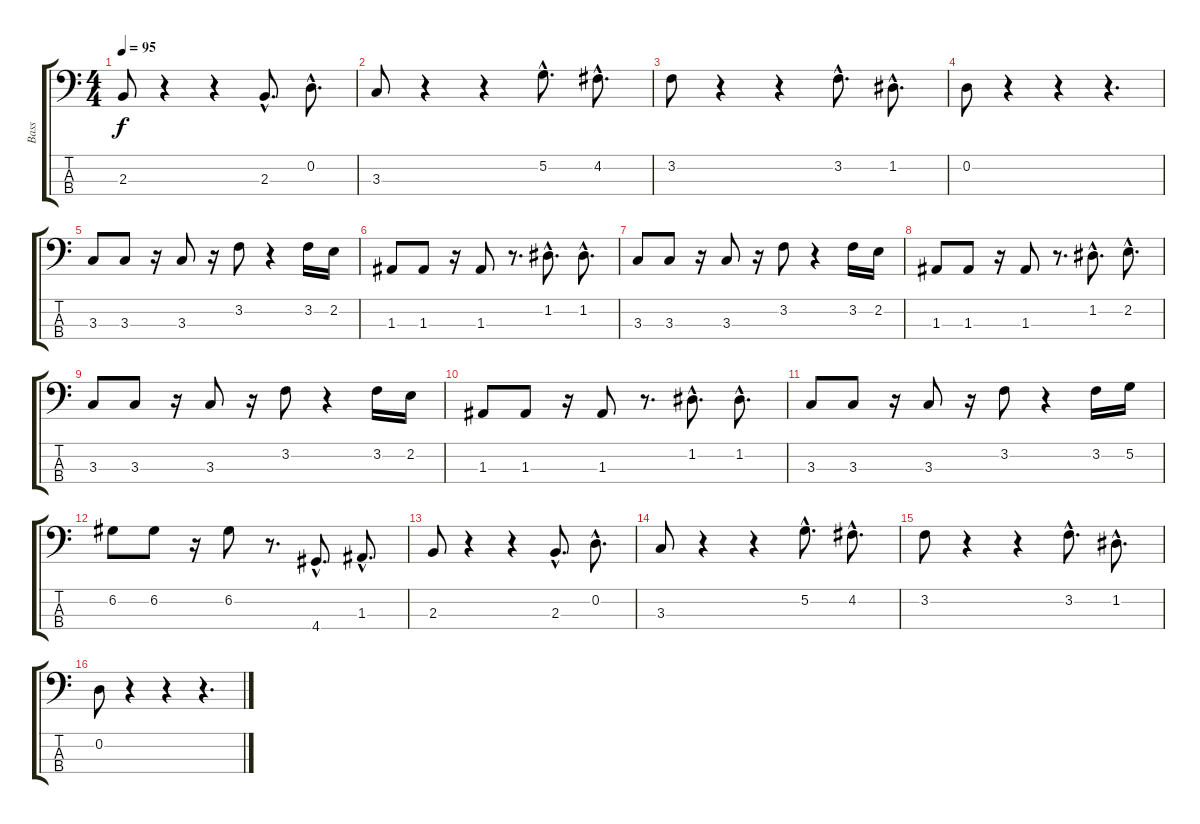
\track ("Bass" "Bass") {instrument electricbassfinger}
\staff {score tabs}
\tuning (G2 D2 A1 E1) {hide}
\ts (4 4)
\tempo 95
\clef f4
\ks c
2.3.8{dy f} r.4 r.4 2.3{hac}.8{d} 0.2{hac}.8{d} |
3.3.8 r.4 r.4 5.2{hac}.8{d} 4.2{hac}.8{d} |
3.2.8 r.4 r.4 3.2{hac}.8{d} 1.2{hac}.8{d} |
0.2.8 r.4 r.4 r.4{d} |
3.3.8 3.3.8 r.16 3.3.8 r.16 3.2.8 r.4 3.2.16 2.2.16 |
1.3.8 1.3.8 r.16 1.3.8 r.8{d} 1.2{hac}.8{d} 1.2{hac}.8{d} |
3.3.8 3.3.8 r.16 3.3.8 r.16 3.2.8 r.4 3.2.16 2.2.16 |
1.3.8 1.3.8 r.16 1.3.8 r.8{d} 1.2{hac}.8{d} 2.2{hac}.8{d} |
3.3.8 3.3.8 r.16 3.3.8 r.16 3.2.8 r.4 3.2.16 2.2.16 |
1.3.8 1.3.8 r.16 1.3.8 r.8{d} 1.2{hac}.8{d} 1.2{hac}.8{d} |
3.3.8 3.3.8 r.16 3.3.8 r.16 3.2.8 r.4 3.2.16 5.2.16 |
6.2.8 6.2.8 r.16 6.2.8 r.8{d} 4.4{hac}.8{d} 1.3{hac}.8{d} |
2.3.8 r.4 r.4 2.3{hac}.8{d} 0.2{hac}.8{d} |
3.3.8 r.4 r.4 5.2{hac}.8{d} 4.2{hac}.8{d} |
3.2.8 r.4 r.4 3.2{hac}.8{d} 1.2{hac}.8{d} |
0.2.8 r.4 r.4 r.4{d}
